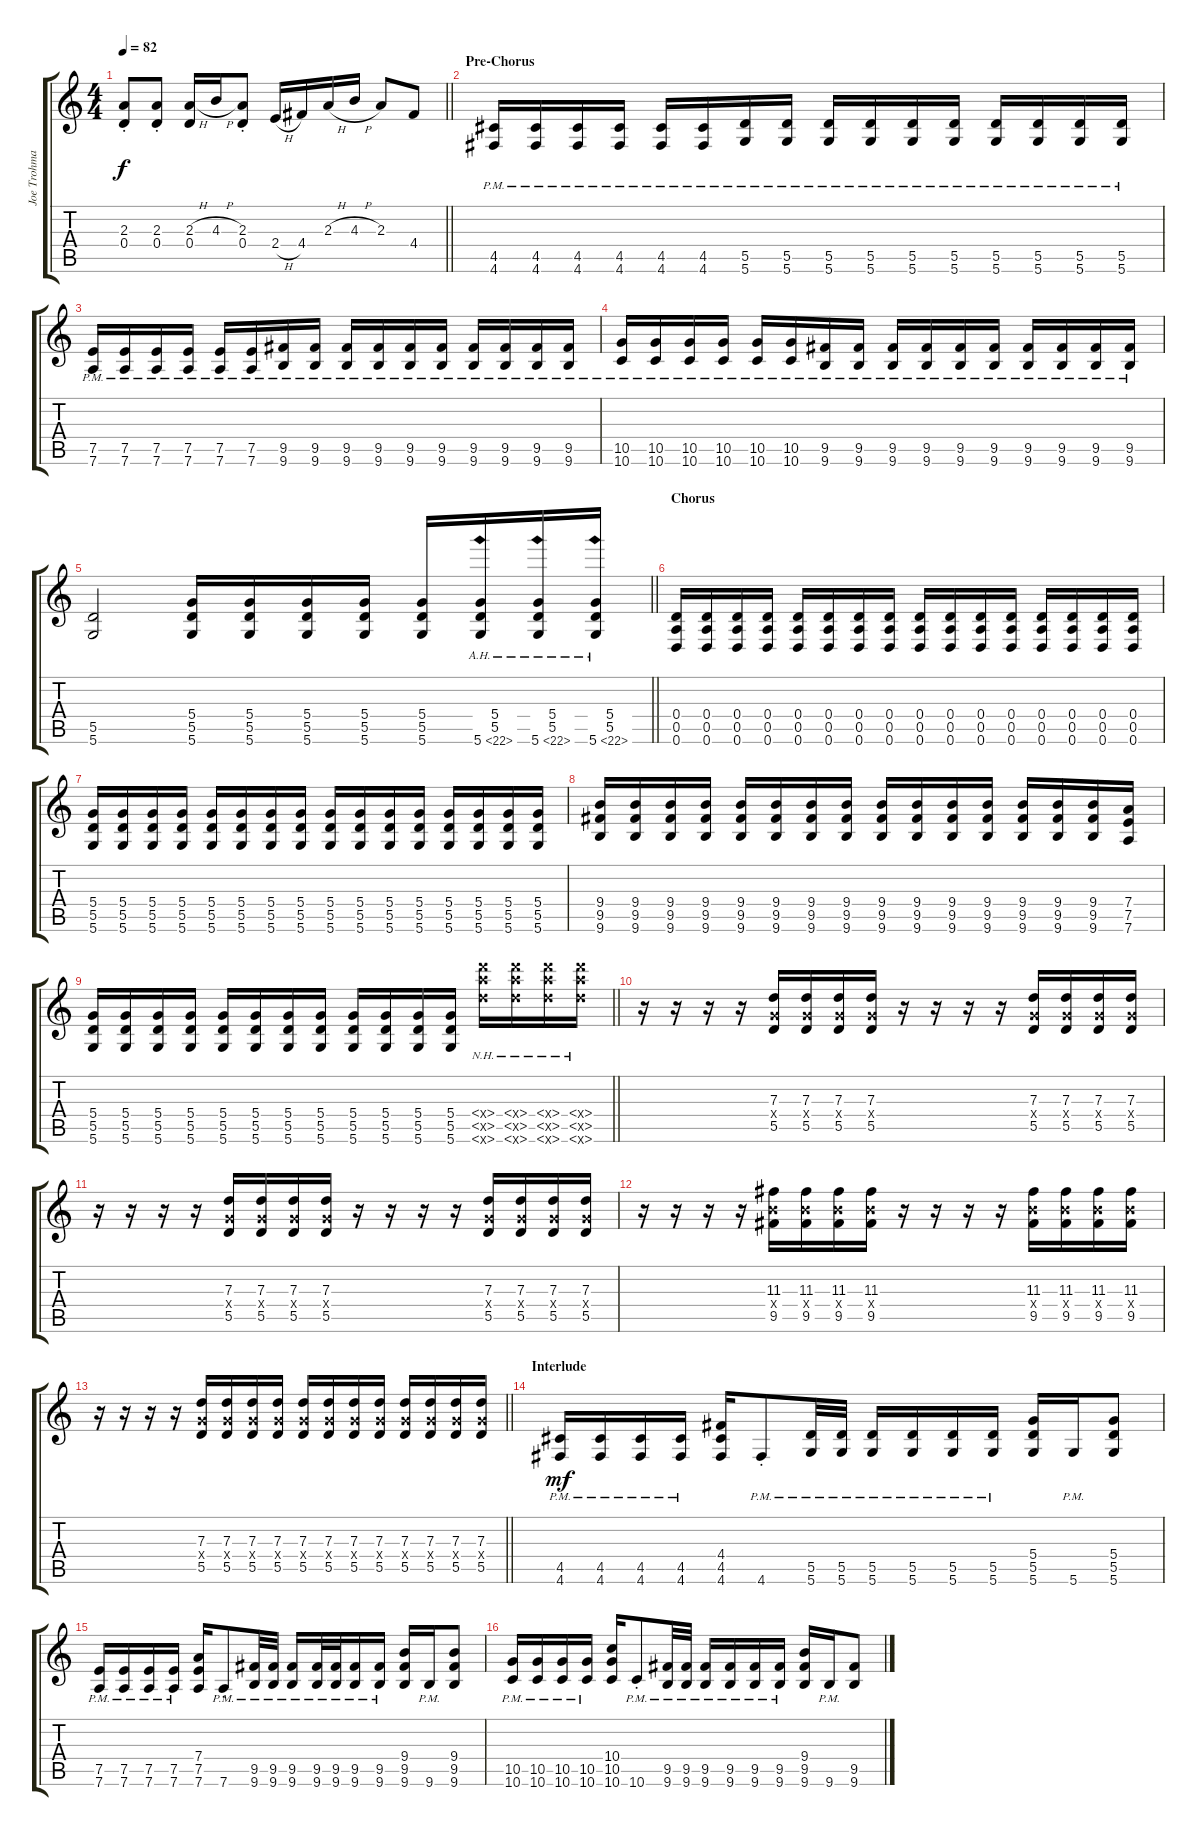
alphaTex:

\track ("Joe Trohman (Lead Guitar)" "Joe Trohma") {instrument distortionguitar}
\staff {score tabs}
\tuning (E4 B3 G3 D3 A2 D2) {hide}
\ts (4 4)
\tempo 82
\clef g2
\barLineRight lightlight
\ks c
(2.3{st} 0.4{st}).8{dy f} (2.3{st} 0.4{st}).8 (2.3{h} 0.4).16 4.3{h}.16 (2.3{st} 0.4{st}).8 2.4{h}.16 4.4.16 2.3{h}.16 4.3{h}.16 2.3.8 4.4.8 |
\section ("" "Pre-Chorus")
(4.5{pm} 4.6{pm}).16 (4.5{pm} 4.6{pm}).16 (4.5{pm} 4.6{pm}).16 (4.5{pm} 4.6{pm}).16 (4.5{pm} 4.6{pm}).16 (4.5{pm} 4.6{pm}).16 (5.5{pm} 5.6{pm}).16 (5.5{pm} 5.6{pm}).16 (5.5{pm} 5.6{pm}).16 (5.5{pm} 5.6{pm}).16 (5.5{pm} 5.6{pm}).16 (5.5{pm} 5.6{pm}).16 (5.5{pm} 5.6{pm}).16 (5.5{pm} 5.6{pm}).16 (5.5{pm} 5.6{pm}).16 (5.5{pm} 5.6{pm}).16 |
(7.5{pm} 7.6{pm}).16 (7.5{pm} 7.6{pm}).16 (7.5{pm} 7.6{pm}).16 (7.5{pm} 7.6{pm}).16 (7.5{pm} 7.6{pm}).16 (7.5{pm} 7.6{pm}).16 (9.5{pm} 9.6{pm}).16 (9.5{pm} 9.6{pm}).16 (9.5{pm} 9.6{pm}).16 (9.5{pm} 9.6{pm}).16 (9.5{pm} 9.6{pm}).16 (9.5{pm} 9.6{pm}).16 (9.5{pm} 9.6{pm}).16 (9.5{pm} 9.6{pm}).16 (9.5{pm} 9.6{pm}).16 (9.5{pm} 9.6{pm}).16 |
(10.5{pm} 10.6{pm}).16 (10.5{pm} 10.6{pm}).16 (10.5{pm} 10.6{pm}).16 (10.5{pm} 10.6{pm}).16 (10.5{pm} 10.6{pm}).16 (10.5{pm} 10.6).16 (9.5{pm} 9.6{pm}).16 (9.5{pm} 9.6).16 (9.5{pm} 9.6{pm}).16 (9.5{pm} 9.6{pm}).16 (9.5{pm} 9.6).16 (9.5{pm} 9.6).16 (9.5{pm} 9.6{pm}).16 (9.5{pm} 9.6{pm}).16 (9.5{pm} 9.6{pm}).16 (9.5{pm} 9.6{pm}).16 |
\barLineRight lightlight
(5.5 5.6).2 (5.4 5.5 5.6).16 (5.4 5.5 5.6).16 (5.4 5.5 5.6).16 (5.4 5.5 5.6).16 (5.4 5.5 5.6).16 (5.4 5.5 5.6{ah 17}).16 (5.4 5.5 5.6{ah 17}).16 (5.4 5.5 5.6{ah 17}).16 |
\section ("" "Chorus")
(0.4 0.5 0.6).16 (0.4 0.5 0.6).16 (0.4 0.5 0.6).16 (0.4 0.5 0.6).16 (0.4 0.5 0.6).16 (0.4 0.5 0.6).16 (0.4 0.5 0.6).16 (0.4 0.5 0.6).16 (0.4 0.5 0.6).16 (0.4 0.5 0.6).16 (0.4 0.5 0.6).16 (0.4 0.5 0.6).16 (0.4 0.5 0.6).16 (0.4 0.5 0.6).16 (0.4 0.5 0.6).16 (0.4 0.5 0.6).16 |
(5.4 5.5 5.6).16 (5.4 5.5 5.6).16 (5.4 5.5 5.6).16 (5.4 5.5 5.6).16 (5.4 5.5 5.6).16 (5.4 5.5 5.6).16 (5.4 5.5 5.6).16 (5.4 5.5 5.6).16 (5.4 5.5 5.6).16 (5.4 5.5 5.6).16 (5.4 5.5 5.6).16 (5.4 5.5 5.6).16 (5.4 5.5 5.6).16 (5.4 5.5 5.6).16 (5.4 5.5 5.6).16 (5.4 5.5 5.6).16 |
(9.4 9.5 9.6).16 (9.4 9.5 9.6).16 (9.4 9.5 9.6).16 (9.4 9.5 9.6).16 (9.4 9.5 9.6).16 (9.4 9.5 9.6).16 (9.4 9.5 9.6).16 (9.4 9.5 9.6).16 (9.4 9.5 9.6).16 (9.4 9.5 9.6).16 (9.4 9.5 9.6).16 (9.4 9.5 9.6).16 (9.4 9.5 9.6).16 (9.4 9.5 9.6).16 (9.4 9.5 9.6).16 (7.4 7.5 7.6).16 |
\barLineRight lightlight
(5.4 5.5 5.6).16 (5.4 5.5 5.6).16 (5.4 5.5 5.6).16 (5.4 5.5 5.6).16 (5.4 5.5 5.6).16 (5.4 5.5 5.6).16 (5.4 5.5 5.6).16 (5.4 5.5 5.6).16 (5.4 5.5 5.6).16 (5.4 5.5 5.6).16 (5.4 5.5 5.6).16 (5.4 5.5 5.6).16 (5.4{nh x} 5.5{nh x} 5.6{nh x}).16 (5.4{nh x} 5.5{nh x} 5.6{nh x}).16 (5.4{nh x} 5.5{nh x} 5.6{nh x}).16 (5.4{nh x} 5.5{nh x} 5.6{nh x}).16 |
r.16 r.16 r.16 r.16 (7.3 5.4{x} 5.5).16 (7.3 5.4{x} 5.5).16 (7.3 5.4{x} 5.5).16 (7.3 5.4{x} 5.5).16 r.16 r.16 r.16 r.16 (7.3 5.4{x} 5.5).16 (7.3 5.4{x} 5.5).16 (7.3 5.4{x} 5.5).16 (7.3 5.4{x} 5.5).16 |
r.16 r.16 r.16 r.16 (7.3 5.4{x} 5.5).16 (7.3 5.4{x} 5.5).16 (7.3 5.4{x} 5.5).16 (7.3 5.4{x} 5.5).16 r.16 r.16 r.16 r.16 (7.3 5.4{x} 5.5).16 (7.3 5.4{x} 5.5).16 (7.3 5.4{x} 5.5).16 (7.3 5.4{x} 5.5).16 |
r.16 r.16 r.16 r.16 (11.3 9.4{x} 9.5).16 (11.3 9.4{x} 9.5).16 (11.3 9.4{x} 9.5).16 (11.3 9.4{x} 9.5).16 r.16 r.16 r.16 r.16 (11.3 9.4{x} 9.5).16 (11.3 9.4{x} 9.5).16 (11.3 9.4{x} 9.5).16 (11.3 9.4{x} 9.5).16 |
\barLineRight lightlight
r.16 r.16 r.16 r.16 (7.3 5.4{x} 5.5).16 (7.3 5.4{x} 5.5).16 (7.3 5.4{x} 5.5).16 (7.3 5.4{x} 5.5).16 (7.3 5.4{x} 5.5).16 (7.3 5.4{x} 5.5).16 (7.3 5.4{x} 5.5).16 (7.3 5.4{x} 5.5).16 (7.3 5.4{x} 5.5).16 (7.3 5.4{x} 5.5).16 (7.3 5.4{x} 5.5).16 (7.3 5.4{x} 5.5).16 |
\section ("" "Interlude")
(4.5{pm} 4.6{pm}).16{dy mf} (4.5{pm} 4.6{pm}).16 (4.5{pm} 4.6{pm}).16 (4.5{pm} 4.6{pm}).16 (4.4 4.5 4.6).16 4.6{pm st}.8 (5.5{pm} 5.6{pm}).32 (5.5{pm} 5.6{pm}).32 (5.5{pm} 5.6{pm}).16 (5.5{pm} 5.6{pm}).16 (5.5{pm} 5.6{pm}).16 (5.5{pm} 5.6{pm}).16 (5.4 5.5 5.6).16 5.6{pm}.16 (5.4 5.5 5.6).8 |
(7.5{pm} 7.6{pm}).16 (7.5{pm} 7.6{pm}).16 (7.5{pm} 7.6{pm}).16 (7.5{pm} 7.6{pm}).16 (7.4 7.5 7.6).16 7.6{pm st}.8 (9.5{pm} 9.6{pm}).32 (9.5{pm} 9.6{pm}).32 (9.5{pm} 9.6{pm}).16 (9.5{pm} 9.6{pm}).32 (9.5{pm} 9.6{pm}).32 (9.5{pm} 9.6{pm}).16 (9.5{pm} 9.6{pm}).16 (9.4 9.5 9.6).16 9.6{pm}.16 (9.4 9.5 9.6).8 |
(10.5{pm} 10.6{pm}).16 (10.5{pm} 10.6{pm}).16 (10.5{pm} 10.6{pm}).16 (10.5{pm} 10.6{pm}).16 (10.4 10.5 10.6).16 10.6{pm st}.8 (9.5{pm} 9.6{pm}).32 (9.5{pm} 9.6{pm}).32 (9.5{pm} 9.6{pm}).16 (9.5{pm} 9.6{pm}).16 (9.5{pm} 9.6{pm}).16 (9.5{pm} 9.6{pm}).16 (9.4 9.5 9.6).16 9.6{pm}.16 (9.5 9.6).8
